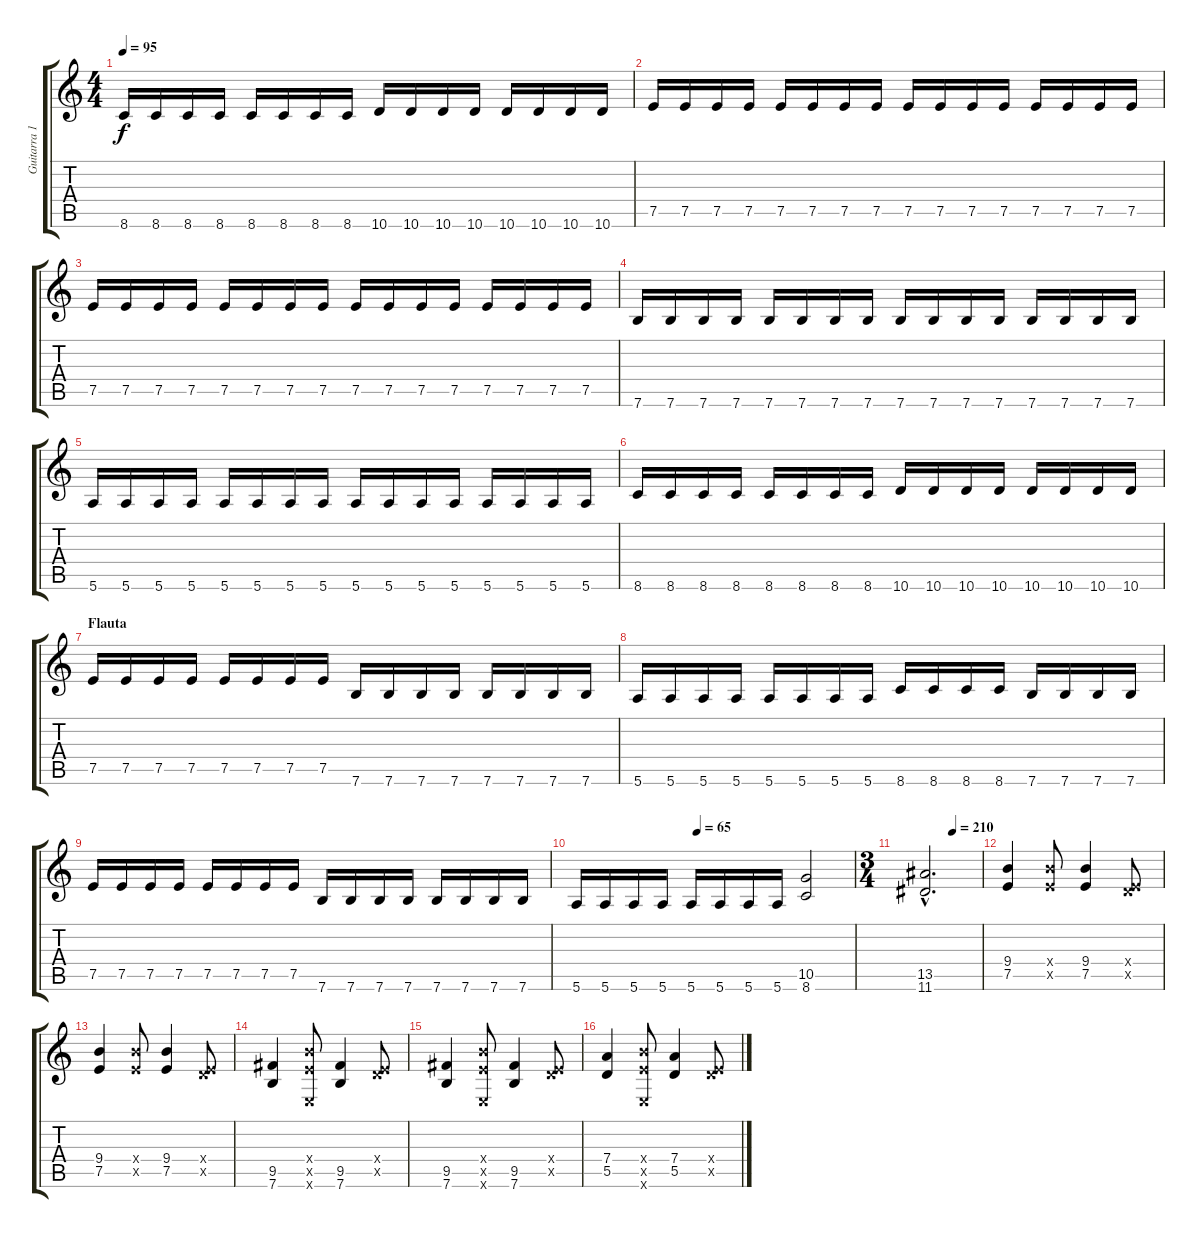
\track ("Guitarra 1" "Guitarra 1") {instrument overdrivenguitar}
\staff {score tabs}
\tuning (E4 B3 G3 D3 A2 E2) {hide}
\ts (4 4)
\tempo 95
\clef g2
\ks c
8.6.16{dy f} 8.6.16 8.6.16 8.6.16 8.6.16 8.6.16 8.6.16 8.6.16 10.6.16 10.6.16 10.6.16 10.6.16 10.6.16 10.6.16 10.6.16 10.6.16 |
7.5.16 7.5.16 7.5.16 7.5.16 7.5.16 7.5.16 7.5.16 7.5.16 7.5.16 7.5.16 7.5.16 7.5.16 7.5.16 7.5.16 7.5.16 7.5.16 |
7.5.16 7.5.16 7.5.16 7.5.16 7.5.16 7.5.16 7.5.16 7.5.16 7.5.16 7.5.16 7.5.16 7.5.16 7.5.16 7.5.16 7.5.16 7.5.16 |
7.6.16 7.6.16 7.6.16 7.6.16 7.6.16 7.6.16 7.6.16 7.6.16 7.6.16 7.6.16 7.6.16 7.6.16 7.6.16 7.6.16 7.6.16 7.6.16 |
5.6.16 5.6.16 5.6.16 5.6.16 5.6.16 5.6.16 5.6.16 5.6.16 5.6.16 5.6.16 5.6.16 5.6.16 5.6.16 5.6.16 5.6.16 5.6.16 |
8.6.16 8.6.16 8.6.16 8.6.16 8.6.16 8.6.16 8.6.16 8.6.16 10.6.16 10.6.16 10.6.16 10.6.16 10.6.16 10.6.16 10.6.16 10.6.16 |
\section ("" "Flauta")
7.5.16 7.5.16 7.5.16 7.5.16 7.5.16 7.5.16 7.5.16 7.5.16 7.6.16 7.6.16 7.6.16 7.6.16 7.6.16 7.6.16 7.6.16 7.6.16 |
5.6.16 5.6.16 5.6.16 5.6.16 5.6.16 5.6.16 5.6.16 5.6.16 8.6.16 8.6.16 8.6.16 8.6.16 7.6.16 7.6.16 7.6.16 7.6.16 |
7.5.16 7.5.16 7.5.16 7.5.16 7.5.16 7.5.16 7.5.16 7.5.16 7.6.16 7.6.16 7.6.16 7.6.16 7.6.16 7.6.16 7.6.16 7.6.16 |
\tempo (65 0.4375)
5.6.16 5.6.16 5.6.16 5.6.16 5.6.16 5.6.16 5.6.16 5.6.16 (10.5 8.6).2 |
\ts (3 4)
\tempo (210 0.5)
(13.5{hac} 11.6{hac}).2{d} |
(9.4 7.5).4 (9.4{x} 7.5{x}).8 (9.4 7.5).4 (0.4{x} 7.5{x}).8 |
(9.4 7.5).4 (9.4{x} 7.5{x}).8 (9.4 7.5).4 (0.4{x} 7.5{x}).8 |
(9.5 7.6).4 (9.4{x} 7.5{x} 0.6{x}).8 (9.5 7.6).4 (0.4{x} 7.5{x}).8 |
(9.5 7.6).4 (9.4{x} 7.5{x} 0.6{x}).8 (9.5 7.6).4 (0.4{x} 7.5{x}).8 |
(7.4 5.5).4 (9.4{x} 7.5{x} 0.6{x}).8 (7.4 5.5).4 (0.4{x} 7.5{x}).8
